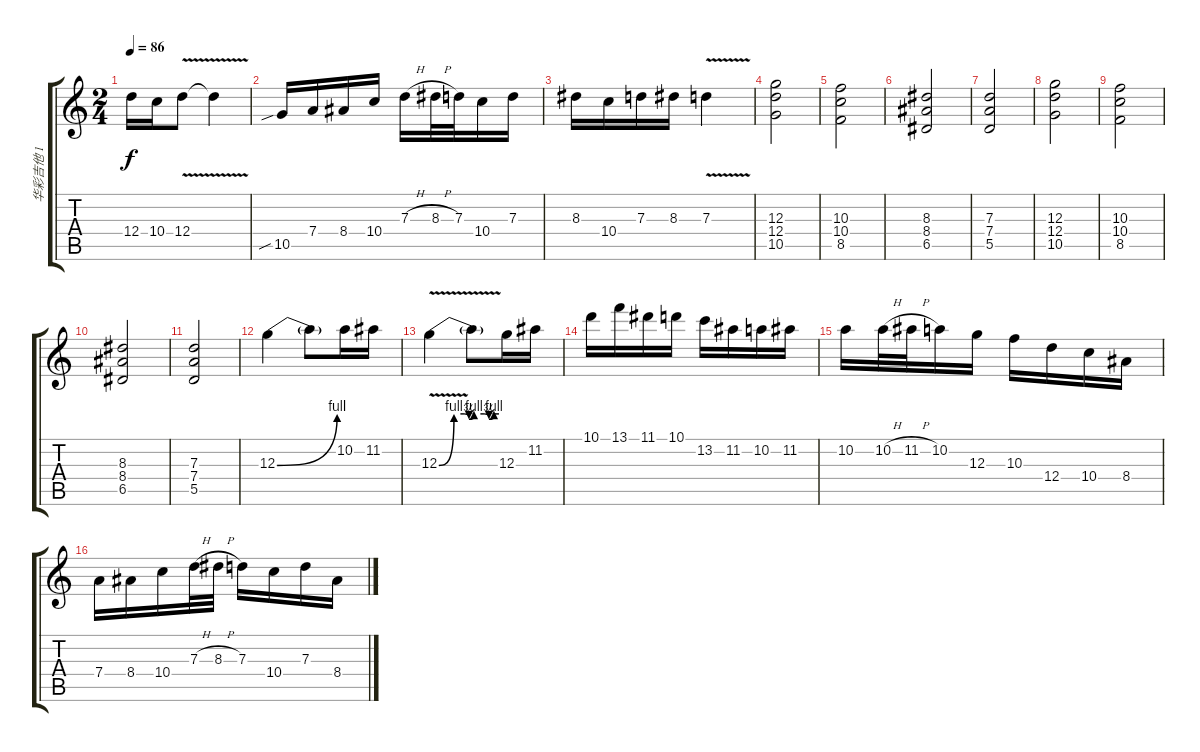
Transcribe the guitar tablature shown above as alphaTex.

\track ("华彩吉他 1" "华彩吉他 1") {instrument distortionguitar}
\staff {score tabs}
\tuning (E4 B3 G3 D3 A2 E2) {hide}
\ts (2 4)
\tempo 86
\clef g2
\ks c
12.4.16{dy f} 10.4.16 12.4{v}.8 12.4{t}.4 |
10.5{sib}.16 7.4.16 8.4.16 10.4.16 7.3{h}.16 8.3{h}.32 7.3.32 10.4.16 7.3.16 |
8.3.16 10.4.16 7.3.16 8.3.16 7.3{v}.4 |
(12.3 12.4 10.5).2{volume 10} |
(10.3 10.4 8.5).2 |
(8.3 8.4 6.5).2 |
(7.3 7.4 5.5).2 |
(12.3 12.4 10.5).2 |
(10.3 10.4 8.5).2 |
(8.3 8.4 6.5).2 |
(7.3 7.4 5.5).2 |
12.3{be (bend 0 0 60 4)}.4 12.3{t}.8 10.2.16 11.2.16 |
12.3{be (custom 0 0 15 4 25 4 30 3 35 4 45 4 50 3 55 4 60 4) v}.4 12.3{t}.8 12.3.16 11.2.16 |
10.1.16 13.1.16 11.1.16 10.1.16 13.2.16 11.2.16 10.2.16 11.2.16 |
10.2.16 10.2{h}.32 11.2{h}.32 10.2.16 12.3.16 10.3.16 12.4.16 10.4.16 8.4.16 |
7.4.16 8.4.16 10.4.16 7.3{h}.32 8.3{h}.32 7.3.16 10.4.16 7.3.16 8.4.16
